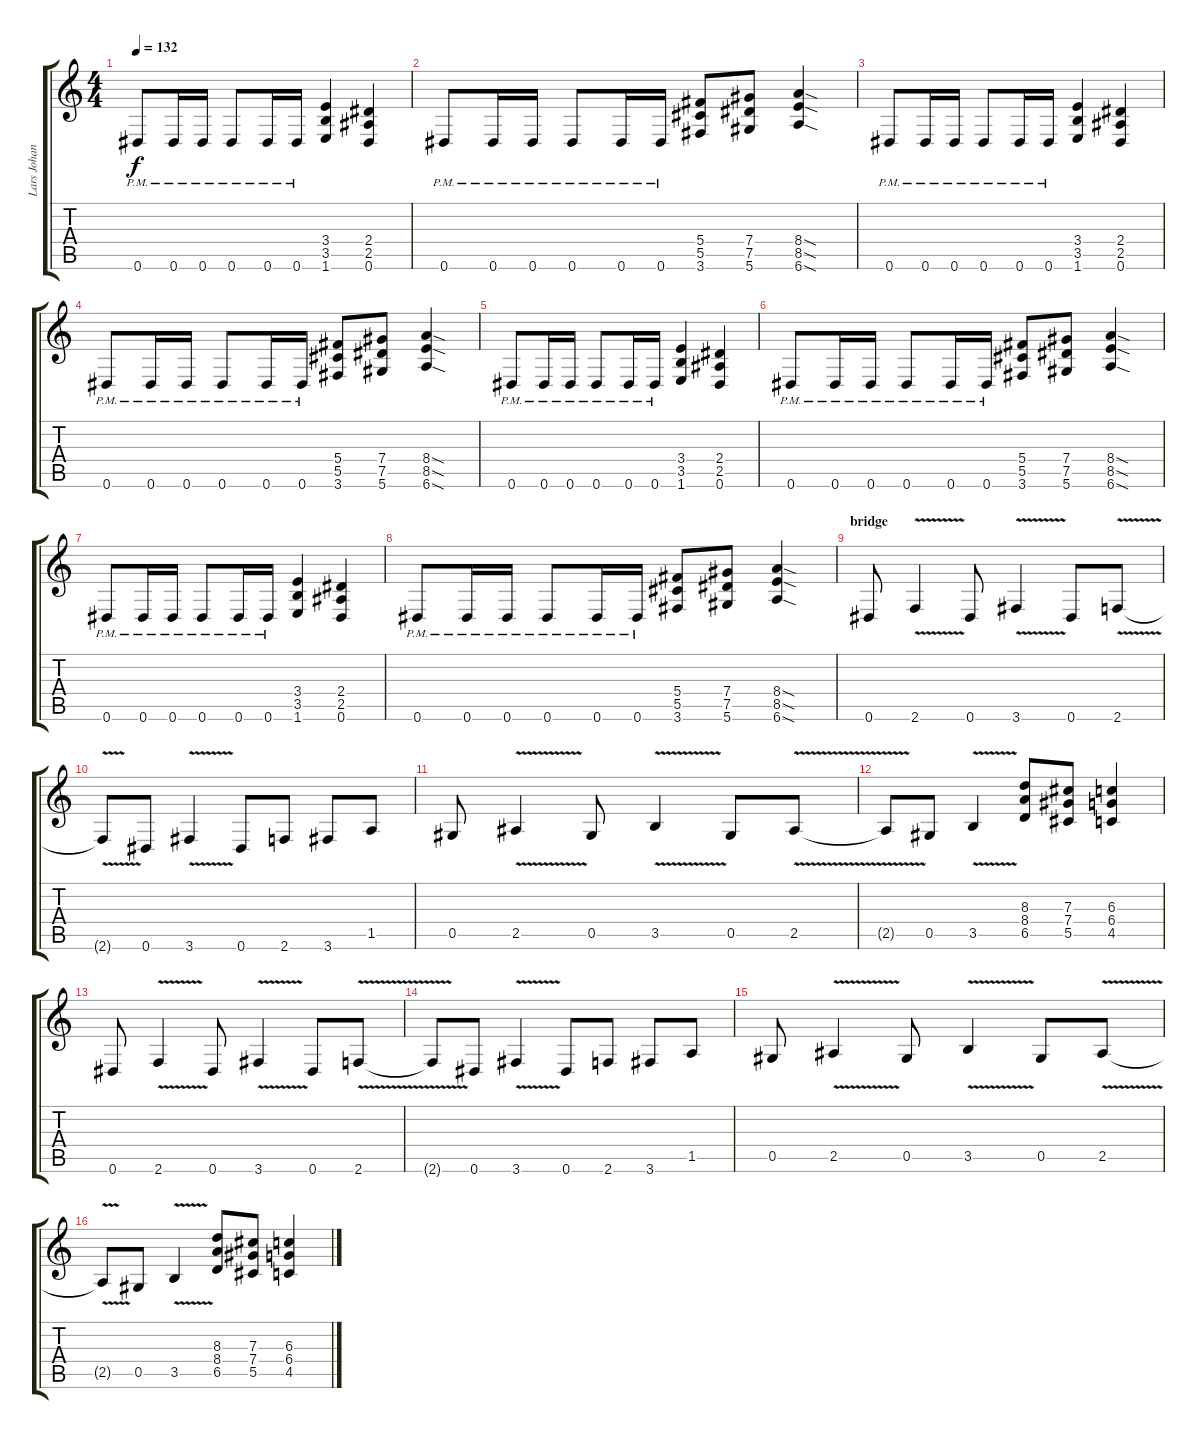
\track ("Lars Johansson" "Lars Johan") {instrument distortionguitar}
\staff {score tabs}
\tuning (Eb4 Bb3 Gb3 Db3 Ab2 Eb2) {hide}
\ts (4 4)
\tempo 132
\clef g2
\ks c
0.6{pm}.8{dy f} 0.6{pm}.16 0.6{pm}.16 0.6{pm}.8 0.6{pm}.16 0.6{pm}.16 (3.4 3.5 1.6).4 (2.4 2.5 0.6).4 |
0.6{pm}.8 0.6{pm}.16 0.6{pm}.16 0.6{pm}.8 0.6{pm}.16 0.6{pm}.16 (5.4 5.5 3.6).8 (7.4 7.5 5.6).8 (8.4{sod} 8.5{sod} 6.6{sod}).4 |
0.6{pm}.8 0.6{pm}.16 0.6{pm}.16 0.6{pm}.8 0.6{pm}.16 0.6{pm}.16 (3.4 3.5 1.6).4 (2.4 2.5 0.6).4 |
0.6{pm}.8 0.6{pm}.16 0.6{pm}.16 0.6{pm}.8 0.6{pm}.16 0.6{pm}.16 (5.4 5.5 3.6).8 (7.4 7.5 5.6).8 (8.4{sod} 8.5{sod} 6.6{sod}).4 |
0.6{pm}.8 0.6{pm}.16 0.6{pm}.16 0.6{pm}.8 0.6{pm}.16 0.6{pm}.16 (3.4 3.5 1.6).4 (2.4 2.5 0.6).4 |
0.6{pm}.8 0.6{pm}.16 0.6{pm}.16 0.6{pm}.8 0.6{pm}.16 0.6{pm}.16 (5.4 5.5 3.6).8 (7.4 7.5 5.6).8 (8.4{sod} 8.5{sod} 6.6{sod}).4 |
0.6{pm}.8 0.6{pm}.16 0.6{pm}.16 0.6{pm}.8 0.6{pm}.16 0.6{pm}.16 (3.4 3.5 1.6).4 (2.4 2.5 0.6).4 |
0.6{pm}.8 0.6{pm}.16 0.6{pm}.16 0.6{pm}.8 0.6{pm}.16 0.6{pm}.16 (5.4 5.5 3.6).8 (7.4 7.5 5.6).8 (8.4{sod} 8.5{sod} 6.6{sod}).4 |
\section ("" "bridge")
0.6.8 2.6{v}.4 0.6.8 3.6{v}.4 0.6.8 2.6{v}.8 |
2.6{t}.8 0.6.8 3.6{v}.4 0.6.8 2.6.8 3.6.8 1.5.8 |
0.5.8 2.5{v}.4 0.5.8 3.5{v}.4 0.5.8 2.5{v}.8 |
2.5{t}.8 0.5.8 3.5{v}.4 (8.3 8.4 6.5).8 (7.3 7.4 5.5).8 (6.3 6.4 4.5).4 |
0.6.8 2.6{v}.4 0.6.8 3.6{v}.4 0.6.8 2.6{v}.8 |
2.6{t}.8 0.6.8 3.6{v}.4 0.6.8 2.6.8 3.6.8 1.5.8 |
0.5.8 2.5{v}.4 0.5.8 3.5{v}.4 0.5.8 2.5{v}.8 |
2.5{t}.8 0.5.8 3.5{v}.4 (8.3 8.4 6.5).8 (7.3 7.4 5.5).8 (6.3 6.4 4.5).4
